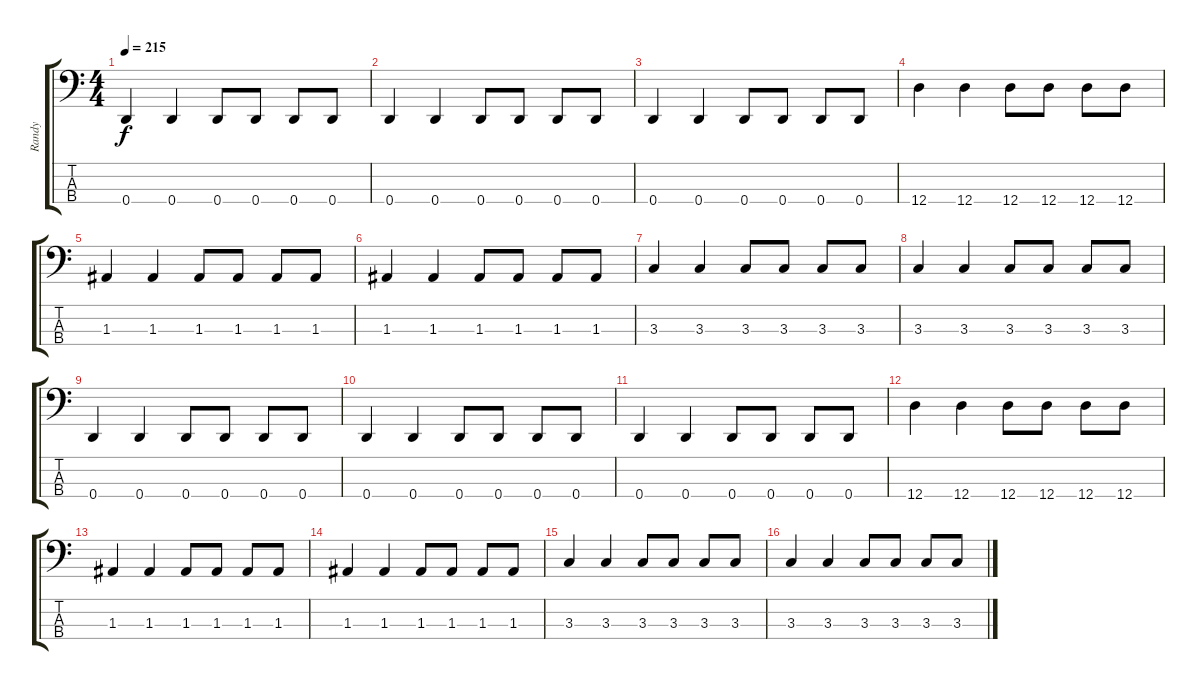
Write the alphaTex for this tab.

\track ("Randy" "Randy") {instrument electricbasspick}
\staff {score tabs}
\tuning (G2 D2 A1 D1) {hide}
\ts (4 4)
\tempo 215
\clef f4
\ks c
0.4.4{dy f} 0.4.4 0.4.8 0.4.8 0.4.8 0.4.8 |
0.4.4 0.4.4 0.4.8 0.4.8 0.4.8 0.4.8 |
0.4.4 0.4.4 0.4.8 0.4.8 0.4.8 0.4.8 |
12.4.4 12.4.4 12.4.8 12.4.8 12.4.8 12.4.8 |
1.3.4 1.3.4 1.3.8 1.3.8 1.3.8 1.3.8 |
1.3.4 1.3.4 1.3.8 1.3.8 1.3.8 1.3.8 |
3.3.4 3.3.4 3.3.8 3.3.8 3.3.8 3.3.8 |
3.3.4 3.3.4 3.3.8 3.3.8 3.3.8 3.3.8 |
0.4.4 0.4.4 0.4.8 0.4.8 0.4.8 0.4.8 |
0.4.4 0.4.4 0.4.8 0.4.8 0.4.8 0.4.8 |
0.4.4 0.4.4 0.4.8 0.4.8 0.4.8 0.4.8 |
12.4.4 12.4.4 12.4.8 12.4.8 12.4.8 12.4.8 |
1.3.4 1.3.4 1.3.8 1.3.8 1.3.8 1.3.8 |
1.3.4 1.3.4 1.3.8 1.3.8 1.3.8 1.3.8 |
3.3.4 3.3.4 3.3.8 3.3.8 3.3.8 3.3.8 |
3.3.4 3.3.4 3.3.8 3.3.8 3.3.8 3.3.8
